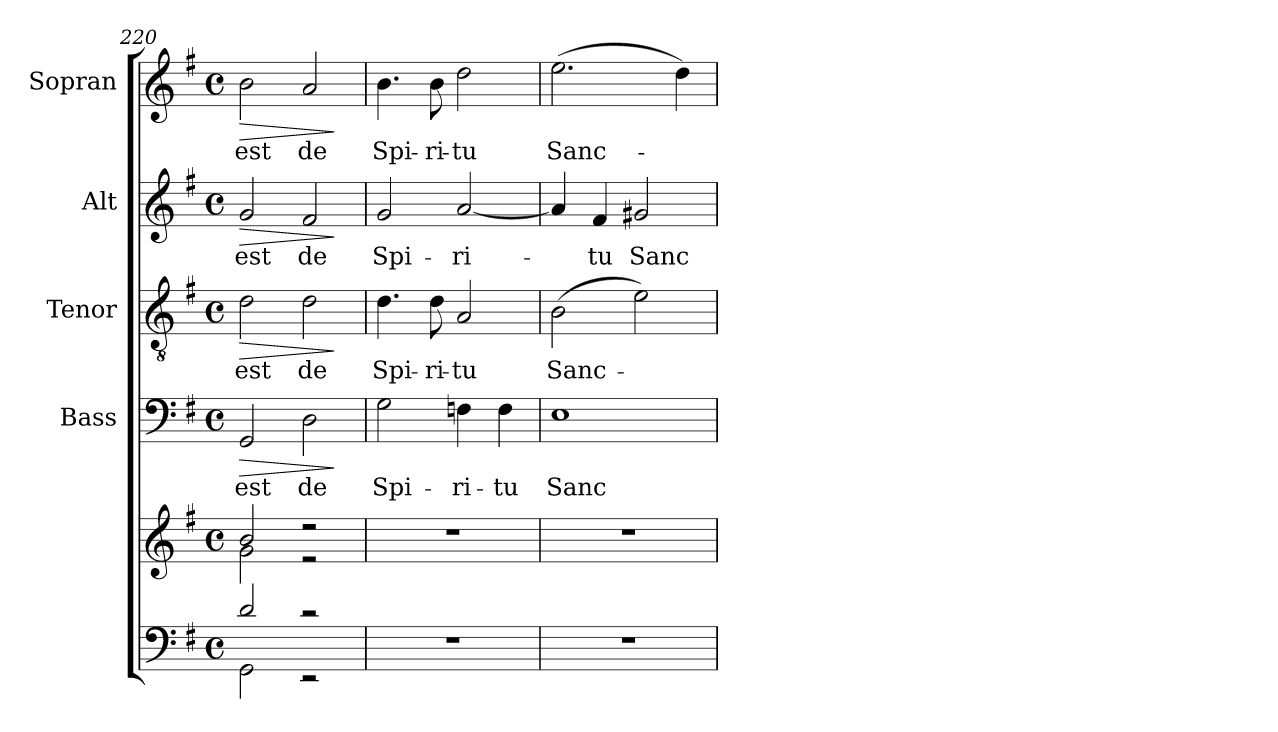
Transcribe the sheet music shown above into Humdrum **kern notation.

**kern	**kern	**kern	**text	**dynam	**kern	**text	**dynam	**kern	**text	**dynam	**kern	**text	**dynam
*part5	*part5	*part4	*part4	*part4	*part3	*part3	*part3	*part2	*part2	*part2	*part1	*part1	*part1
*staff6	*staff5	*staff4	*staff4	*staff4	*staff3	*staff3	*staff3	*staff2	*staff2	*staff2	*staff1	*staff1	*staff1
*	*	*I"Bass	*	*	*I"Tenor	*	*	*I"Alt	*	*	*I"Sopran	*	*
*	*	*I'B.	*	*	*I'T.	*	*	*I'A.	*	*	*I'S.	*	*
*clefF4	*clefG2	*clefF4	*	*	*clefGv2	*	*	*clefG2	*	*	*clefG2	*	*
*k[f#]	*k[f#]	*k[f#]	*	*	*k[f#]	*	*	*k[f#]	*	*	*k[f#]	*	*
*G:	*G:	*G:	*	*	*G:	*	*	*G:	*	*	*G:	*	*
*M4/4	*M4/4	*M4/4	*	*	*M4/4	*	*	*M4/4	*	*	*M4/4	*	*
*met(c)	*met(c)	*met(c)	*	*	*met(c)	*	*	*met(c)	*	*	*met(c)	*	*
=220	=220	=220	=220	=220	=220	=220	=220	=220	=220	=220	=220	=220	=220
*^	*^	*	*	*	*	*	*	*	*	*	*	*	*
!	!	!	!	!	!LO:LY:b	!LO:HP:b	!	!LO:LY:b	!LO:HP:b	!	!LO:LY:b	!LO:HP:b	!	!LO:LY:b	!LO:HP:b
2d/	2GG\	2b/	2g\	2GG/	est	>	2d\	est	>	2g/	est	>	2b\	est	>
!	!	!	!	!	!LO:LY:b	!	!	!LO:LY:b	!	!	!LO:LY:b	!	!	!LO:LY:b	!
2r	2r	2r	2r	2D\	de	.	2d\	de	.	2f#/	de	.	2a/	de	.
*v	*v	*	*	*	*	*	*	*	*	*	*	*	*	*	*
*	*v	*v	*	*	*	*	*	*	*	*	*	*	*	*
.	.	.	.	]	.	.	]	.	.	]	.	.	]
=221	=221	=221	=221	=221	=221	=221	=221	=221	=221	=221	=221	=221	=221
!	!	!	!LO:LY:b	!	!	!LO:LY:b	!	!	!LO:LY:b	!	!	!LO:LY:b	!
1r	1r	2G\	Spi-	.	4.d\	Spi-	.	2g/	Spi-	.	4.b\	Spi-	.
!	!	!	!	!	!	!LO:LY:b	!	!	!	!	!	!LO:LY:b	!
.	.	.	.	.	8d\	-ri-	.	.	.	.	8b\	-ri-	.
!	!	!	!LO:LY:b	!	!	!LO:LY:b	!	!	!LO:LY:b	!	!	!LO:LY:b	!
.	.	4Fn\	-ri-	.	2A/	-tu	.	[2a/	-ri-	.	2dd\	-tu	.
!	!	!	!LO:LY:b	!	!	!	!	!	!	!	!	!	!
.	.	4F\	-tu	.	.	.	.	.	.	.	.	.	.
=222	=222	=222	=222	=222	=222	=222	=222	=222	=222	=222	=222	=222	=222
!	!	!	!LO:LY:b	!	!	!LO:LY:b	!	!	!	!	!	!LO:LY:b	!
1r	1r	1E	Sanc-	.	(>2B\	Sanc-	.	4a/]	.	.	(>2.ee\	Sanc-	.
!	!	!	!	!	!	!	!	!	!LO:LY:b	!	!	!	!
.	.	.	.	.	.	.	.	4f#/	-tu	.	.	.	.
!	!	!	!	!	!	!	!	!	!LO:LY:b	!	!	!	!
.	.	.	.	.	2e\)	.	.	2g#X/	Sanc-	.	.	.	.
.	.	.	.	.	.	.	.	.	.	.	4dd\)	.	.
=	=	=	=	=	=	=	=	=	=	=	=	=	=
*-	*-	*-	*-	*-	*-	*-	*-	*-	*-	*-	*-	*-	*-
